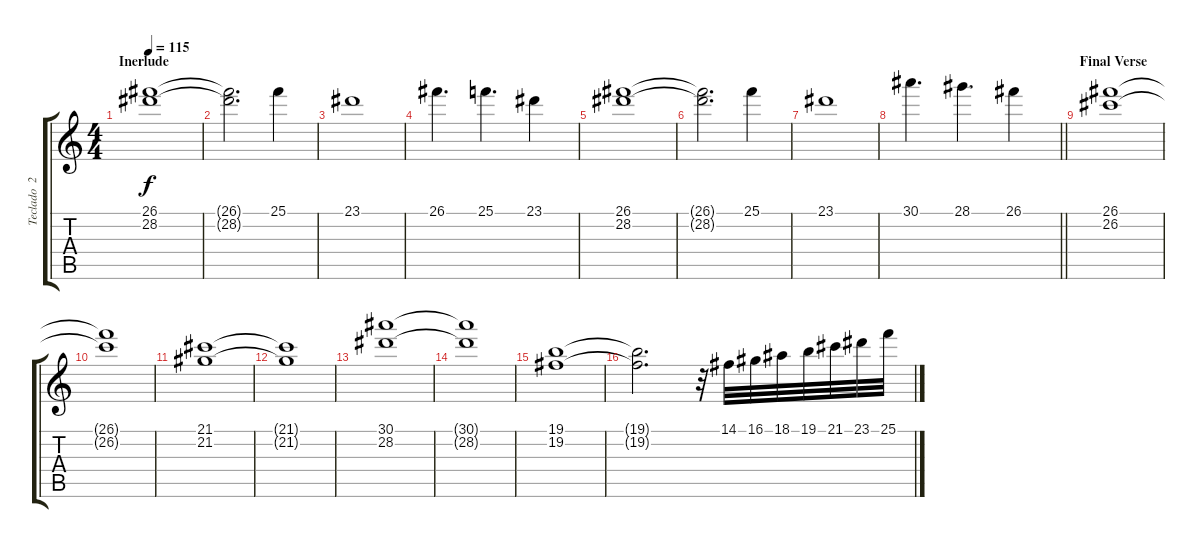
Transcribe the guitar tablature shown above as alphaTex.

\track ("Teclado  2" "Teclado  2") {instrument stringensemble1}
\staff {score tabs}
\tuning (E4 B3 G3 D3 A2 E2) {hide}
\ts (4 4)
\section ("" "Inerlude")
\tempo 115
\clef g2
\ks c
(26.1 28.2).1{dy f instrument stringensemble1} |
(26.1{t} 28.2{t}).2{d} 25.1.4 |
23.1.1 |
26.1.4{d} 25.1.4{d} 23.1.4 |
(26.1 28.2).1 |
(26.1{t} 28.2{t}).2{d} 25.1.4 |
23.1.1 |
\barLineRight lightlight
30.1.4{d} 28.1.4{d} 26.1.4 |
\section ("" "Final Verse")
(26.1 26.2).1 |
(26.1{t} 26.2{t}).1 |
(21.1 21.2).1 |
(21.1{t} 21.2{t}).1 |
(30.1 28.2).1 |
(30.1{t} 28.2{t}).1 |
(19.1 19.2).1 |
(19.1{t} 19.2{t}).2{d} r.32 14.1.32 16.1.32 18.1.32 19.1.32 21.1.32 23.1.32 25.1.32
